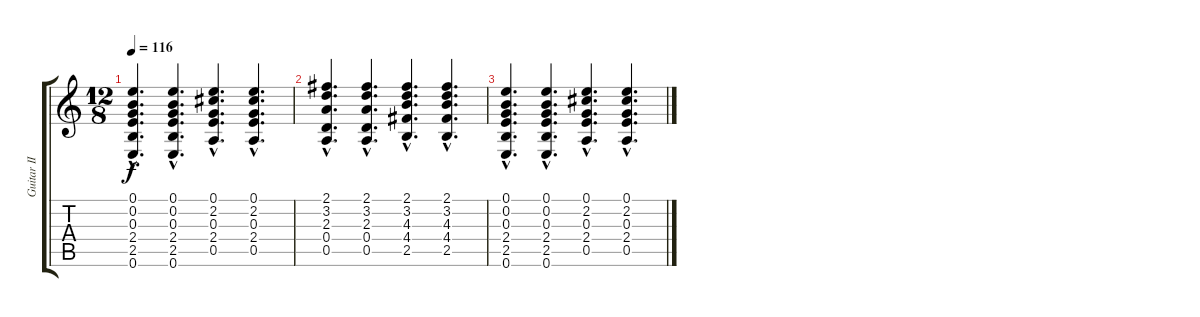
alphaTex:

\track ("Guitar II" "Guitar II") {instrument acousticguitarsteel}
\staff {score tabs}
\tuning (E4 B3 G3 D3 A2 E2) {hide}
\ts (12 8)
\tempo 116
\clef g2
\ks c
(0.1{hac} 0.2{hac} 0.3{hac} 2.4{hac} 2.5{hac} 0.6{hac}).4{d dy f} (0.1{hac} 0.2{hac} 0.3{hac} 2.4{hac} 2.5{hac} 0.6{hac}).4{d} (0.1{hac} 2.2{hac} 0.3{hac} 2.4{hac} 0.5{hac}).4{d} (0.1{hac} 2.2{hac} 0.3{hac} 2.4{hac} 0.5{hac}).4{d} |
(2.1{hac} 3.2{hac} 2.3{hac} 0.4{hac} 0.5{hac}).4{d} (2.1{hac} 3.2{hac} 2.3{hac} 0.4{hac} 0.5{hac}).4{d} (2.1{hac} 3.2{hac} 4.3{hac} 4.4{hac} 2.5{hac}).4{d} (2.1{hac} 3.2{hac} 4.3{hac} 4.4{hac} 2.5{hac}).4{d} |
(0.1{hac} 0.2{hac} 0.3{hac} 2.4{hac} 2.5{hac} 0.6{hac}).4{d} (0.1{hac} 0.2{hac} 0.3{hac} 2.4{hac} 2.5{hac} 0.6{hac}).4{d} (0.1{hac} 2.2{hac} 0.3{hac} 2.4{hac} 0.5{hac}).4{d} (0.1{hac} 2.2{hac} 0.3{hac} 2.4{hac} 0.5{hac}).4{d}
